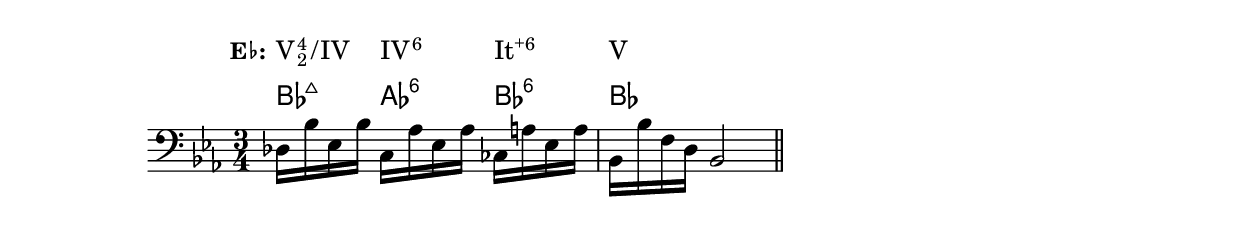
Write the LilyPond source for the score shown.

\version "2.20.0"

\include "roman_numeral_analysis_tool.ily"

bass = \relative c {
  \clef bass
  \key es \major
  \time 3/4
  des16 bes' es, bes' c, aes' es aes ces, a' es a
  bes,16 bes' f d bes2
  \bar "||"
}

myChords = \chords {
  bes4:maj aes4:6 bes4:6 bes2.:
}

analysis = \lyricmode {
  \set stanza = \markup \keyIndication { Eflat } %% after 2.19.15 use E-flat
  \override LyricText.self-alignment-X = #LEFT
  \markup \rN { V 4 2 / IV }4
  \markup \rN { IV 6 }
  \markup \rN { It +6 }
  \markup \rN { V }2.
  % Equivalent to the following:
  % V2.
}

\score {
 <<
  \new Lyrics \analysis
  \myChords
  \new Staff \bass
>>
}